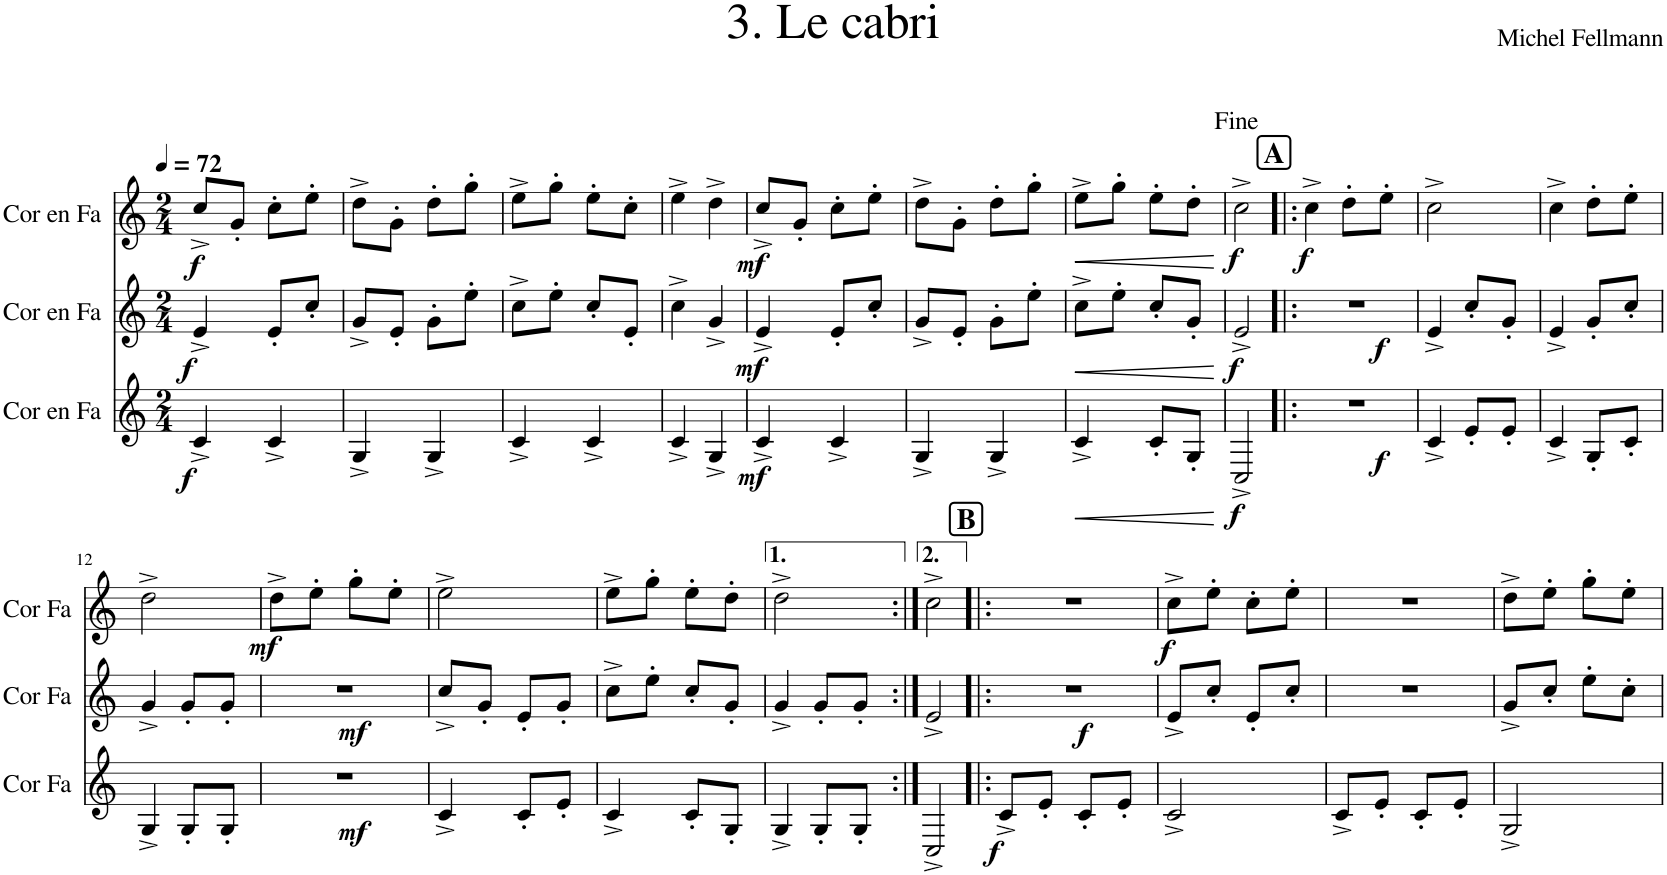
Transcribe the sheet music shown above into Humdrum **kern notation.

**kern	**dynam	**kern	**dynam	**kern	**dynam
*part3	*part3	*part2	*part2	*part1	*part1
*staff3	*staff3	*staff2	*staff2	*staff1	*staff1
*I"Cor en Fa	*	*I"Cor en Fa	*	*I"Cor en Fa	*
*I'Cor Fa	*	*I'Cor Fa	*	*I'Cor Fa	*
*clefG2	*	*clefG2	*	*clefG2	*
*Trd4c7	*	*Trd4c7	*	*Trd4c7	*
*k[]	*	*k[]	*	*k[]	*
*M2/4	*	*M2/4	*	*M2/4	*
*MM72	*	*MM72	*	*MM72	*
=1	=1	=1	=1	=1	=1
!	!LO:DY:b	!	!LO:DY:b	!	!LO:DY:b
4c^/	f	4e^/	f	8cc^/L	f
.	.	.	.	8g'/J	.
4c^/	.	8e'/L	.	8cc'\L	.
.	.	8cc'/J	.	8ee'\J	.
=2	=2	=2	=2	=2	=2
4G^/	.	8g^/L	.	8dd^\L	.
.	.	8e'/J	.	8g'\J	.
4G^/	.	8g'\L	.	8dd'\L	.
.	.	8ee'\J	.	8gg'\J	.
=3	=3	=3	=3	=3	=3
4c^/	.	8cc^\L	.	8ee^\L	.
.	.	8ee'\J	.	8gg'\J	.
4c^/	.	8cc'/L	.	8ee'\L	.
.	.	8e'/J	.	8cc'\J	.
=4	=4	=4	=4	=4	=4
4c^/	.	4cc^\	.	4ee^\	.
4G^/	.	4g^/	.	4dd^\	.
=5	=5	=5	=5	=5	=5
!	!LO:DY:b	!	!LO:DY:b	!	!LO:DY:b
4c^/	mf	4e^/	mf	8cc^/L	mf
.	.	.	.	8g'/J	.
4c^/	.	8e'/L	.	8cc'\L	.
.	.	8cc'/J	.	8ee'\J	.
=6	=6	=6	=6	=6	=6
4G^/	.	8g^/L	.	8dd^\L	.
.	.	8e'/J	.	8g'\J	.
4G^/	.	8g'\L	.	8dd'\L	.
.	.	8ee'\J	.	8gg'\J	.
=7	=7	=7	=7	=7	=7
!	!LO:HP:b	!	!LO:HP:b	!	!LO:HP:b
4c^/	<	8cc^\L	<	8ee^\L	<
.	.	8ee'\J	.	8gg'\J	.
8c'/L	.	8cc'/L	.	8ee'\L	.
8G'/J	.	8g'/J	.	8dd'\J	.
.	[	.	[	.	[
=8	=8	=8	=8	=8	=8
!	!LO:DY:b	!	!LO:DY:b	!	!LO:DY:b
2C^/	f	2e^/	f	2cc^\	f
!!LO:REH:place=s1:a:B:cj:fs=14:t=A
=9!|:	=9!|:	=9!|:	=9!|:	=9!|:	=9!|:
!	!LO:DY:b	!	!LO:DY:b	!	!LO:DY:b
2r	f	2r	f	4cc^\	f
.	.	.	.	8dd'\L	.
.	.	.	.	8ee'\J	.
=10	=10	=10	=10	=10	=10
4c^/	.	4e^/	.	2cc^\	.
8e'/L	.	8cc'/L	.	.	.
8e'/J	.	8g'/J	.	.	.
=11	=11	=11	=11	=11	=11
4c^/	.	4e^/	.	4cc^\	.
8G'/L	.	8g'/L	.	8dd'\L	.
8c'/J	.	8cc'/J	.	8ee'\J	.
!!LO:LB:g=z
=12	=12	=12	=12	=12	=12
4G^/	.	4g^/	.	2dd^\	.
8G'/L	.	8g'/L	.	.	.
8G'/J	.	8g'/J	.	.	.
=13	=13	=13	=13	=13	=13
!	!LO:DY:b	!	!LO:DY:b	!	!LO:DY:b
2r	mf	2r	mf	8dd^\L	mf
.	.	.	.	8ee'\J	.
.	.	.	.	8gg'\L	.
.	.	.	.	8ee'\J	.
=14	=14	=14	=14	=14	=14
4c^/	.	8cc^/L	.	2ee^\	.
.	.	8g'/J	.	.	.
8c'/L	.	8e'/L	.	.	.
8e'/J	.	8g'/J	.	.	.
=15	=15	=15	=15	=15	=15
4c^/	.	8cc^\L	.	8ee^\L	.
.	.	8ee'\J	.	8gg'\J	.
8c'/L	.	8cc'/L	.	8ee'\L	.
8G'/J	.	8g'/J	.	8dd'\J	.
=16	=16	=16	=16	=16	=16
4G^/	.	4g^/	.	2dd^\	.
8G'/L	.	8g'/L	.	.	.
8G'/J	.	8g'/J	.	.	.
=17:|!	=17:|!	=17:|!	=17:|!	=17:|!	=17:|!
2C^/	.	2e^/	.	2cc^\	.
!!LO:REH:place=s1:a:B:cj:fs=14:t=B
=18!|:	=18!|:	=18!|:	=18!|:	=18!|:	=18!|:
!	!LO:DY:b	!	!LO:DY:b	!	!
8c^/L	f	2r	f	2r	.
8e'/J	.	.	.	.	.
8c'/L	.	.	.	.	.
8e'/J	.	.	.	.	.
=19	=19	=19	=19	=19	=19
!	!	!	!	!	!LO:DY:b
2c^/	.	8e^/L	.	8cc^\L	f
.	.	8cc'/J	.	8ee'\J	.
.	.	8e'/L	.	8cc'\L	.
.	.	8cc'/J	.	8ee'\J	.
=20	=20	=20	=20	=20	=20
8c^/L	.	2r	.	2r	.
8e'/J	.	.	.	.	.
8c'/L	.	.	.	.	.
8e'/J	.	.	.	.	.
=21	=21	=21	=21	=21	=21
2G^/	.	8g^/L	.	8dd^\L	.
.	.	8cc'/J	.	8ee'\J	.
.	.	8ee'\L	.	8gg'\L	.
.	.	8cc'\J	.	8ee'\J	.
=	=	=	=	=	=
*-	*-	*-	*-	*-	*-
